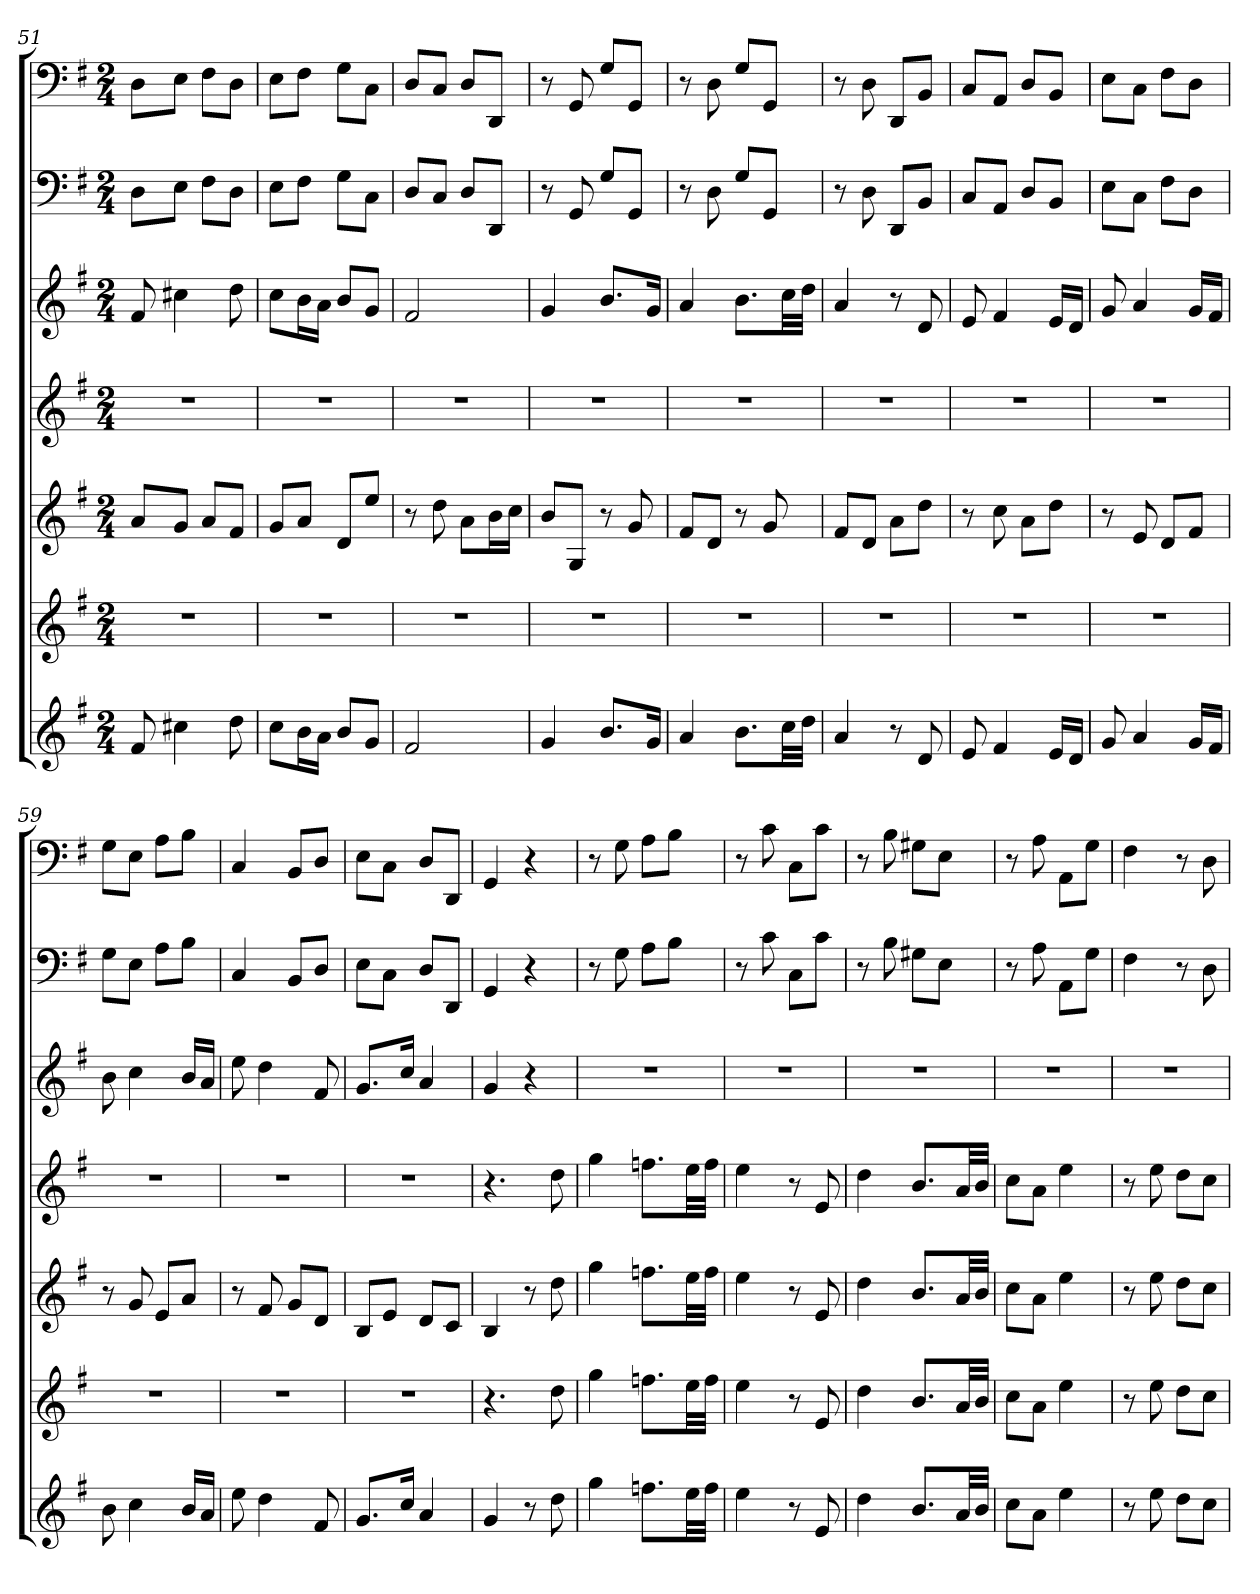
**kern	**kern	**kern	**kern	**kern	**kern	**kern
*part7	*part6	*part5	*part4	*part3	*part2	*part1
*staff7	*staff6	*staff5	*staff4	*staff3	*staff2	*staff1
*	*	*	*	*	*clefF4	*clefF4
*k[f#]	*k[f#]	*k[f#]	*k[f#]	*k[f#]	*k[f#]	*k[f#]
*G:	*G:	*G:	*G:	*G:	*G:	*G:
*M2/4	*M2/4	*M2/4	*M2/4	*M2/4	*M2/4	*M2/4
=51	=51	=51	=51	=51	=51	=51
8f#	2r	8aL	2r	8f#	8D\L	8D\L
4cc#X	.	8gJ	.	4cc#X	8E\J	8E\J
.	.	8aL	.	.	8F#\L	8F#\L
8dd	.	8f#J	.	8dd	8D\J	8D\J
=52	=52	=52	=52	=52	=52	=52
8ccL	2r	8gL	2r	8ccL	8E\L	8E\L
16bL	.	8aJ	.	16bL	8F#\J	8F#\J
16aJJ	.	.	.	16aJJ	.	.
8bL	.	8dL	.	8bL	8G\L	8G\L
8gJ	.	8eeJ	.	8gJ	8C\J	8C\J
=53	=53	=53	=53	=53	=53	=53
2f#	2r	8r	2r	2f#	8D/L	8D/L
.	.	8dd	.	.	8C/J	8C/J
.	.	8aL	.	.	8D/L	8D/L
.	.	16bL	.	.	8DD/J	8DD/J
.	.	16ccJJ	.	.	.	.
=54	=54	=54	=54	=54	=54	=54
4g	2r	8bL	2r	4g	8r	8r
.	.	8GJ	.	.	8GG	8GG
8.bL	.	8r	.	8.bL	8G/L	8G/L
.	.	8g	.	.	8GG/J	8GG/J
16gJk	.	.	.	16gJk	.	.
=55	=55	=55	=55	=55	=55	=55
4a	2r	8f#L	2r	4a	8r	8r
.	.	8dJ	.	.	8D	8D
8.bL	.	8r	.	8.bL	8G/L	8G/L
.	.	8g	.	.	8GG/J	8GG/J
32ccLL	.	.	.	32ccLL	.	.
32ddJJJ	.	.	.	32ddJJJ	.	.
=56	=56	=56	=56	=56	=56	=56
4a	2r	8f#L	2r	4a	8r	8r
.	.	8dJ	.	.	8D	8D
8r	.	8aL	.	8r	8DD/L	8DD/L
8d	.	8ddJ	.	8d	8BB/J	8BB/J
=57	=57	=57	=57	=57	=57	=57
8e	2r	8r	2r	8e	8C/L	8C/L
4f#	.	8cc	.	4f#	8AA/J	8AA/J
.	.	8aL	.	.	8D/L	8D/L
16eLL	.	8ddJ	.	16eLL	8BB/J	8BB/J
16dJJ	.	.	.	16dJJ	.	.
=58	=58	=58	=58	=58	=58	=58
8g	2r	8r	2r	8g	8E\L	8E\L
4a	.	8e	.	4a	8C\J	8C\J
.	.	8dL	.	.	8F#\L	8F#\L
16gLL	.	8f#J	.	16gLL	8D\J	8D\J
16f#JJ	.	.	.	16f#JJ	.	.
=59	=59	=59	=59	=59	=59	=59
8b	2r	8r	2r	8b	8G\L	8G\L
4cc	.	8g	.	4cc	8E\J	8E\J
.	.	8eL	.	.	8A\L	8A\L
16bLL	.	8aJ	.	16bLL	8B\J	8B\J
16aJJ	.	.	.	16aJJ	.	.
=60	=60	=60	=60	=60	=60	=60
8ee	2r	8r	2r	8ee	4C	4C
4dd	.	8f#	.	4dd	.	.
.	.	8gL	.	.	8BB/L	8BB/L
8f#	.	8dJ	.	8f#	8D/J	8D/J
=61	=61	=61	=61	=61	=61	=61
8.gL	2r	8BL	2r	8.gL	8E\L	8E\L
.	.	8eJ	.	.	8C\J	8C\J
16ccJk	.	.	.	16ccJk	.	.
4a	.	8dL	.	4a	8D/L	8D/L
.	.	8cJ	.	.	8DD/J	8DD/J
=62	=62	=62	=62	=62	=62	=62
4g	4.r	4B	4.r	4g	4GG	4GG
8r	.	8r	.	4r	4r	4r
8dd	8dd	8dd	8dd	.	.	.
=63	=63	=63	=63	=63	=63	=63
4gg	4gg	4gg	4gg	2r	8r	8r
.	.	.	.	.	8G	8G
8.ffnL	8.ffnL	8.ffnL	8.ffnL	.	8A\L	8A\L
.	.	.	.	.	8B\J	8B\J
32eeLL	32eeLL	32eeLL	32eeLL	.	.	.
32ffJJJ	32ffJJJ	32ffJJJ	32ffJJJ	.	.	.
=64	=64	=64	=64	=64	=64	=64
4ee	4ee	4ee	4ee	2r	8r	8r
.	.	.	.	.	8c	8c
8r	8r	8r	8r	.	8C\L	8C\L
8e	8e	8e	8e	.	8c\J	8c\J
=65	=65	=65	=65	=65	=65	=65
4dd	4dd	4dd	4dd	2r	8r	8r
.	.	.	.	.	8B	8B
8.bL	8.bL	8.bL	8.bL	.	8G#X\L	8G#X\L
.	.	.	.	.	8E\J	8E\J
32aLL	32aLL	32aLL	32aLL	.	.	.
32bJJJ	32bJJJ	32bJJJ	32bJJJ	.	.	.
=66	=66	=66	=66	=66	=66	=66
8ccL	8ccL	8ccL	8ccL	2r	8r	8r
8aJ	8aJ	8aJ	8aJ	.	8A	8A
4ee	4ee	4ee	4ee	.	8AA\L	8AA\L
.	.	.	.	.	8G\J	8G\J
=67	=67	=67	=67	=67	=67	=67
8r	8r	8r	8r	2r	4F#	4F#
8ee	8ee	8ee	8ee	.	.	.
8ddL	8ddL	8ddL	8ddL	.	8r	8r
8ccJ	8ccJ	8ccJ	8ccJ	.	8D	8D
=	=	=	=	=	=	=
*-	*-	*-	*-	*-	*-	*-
